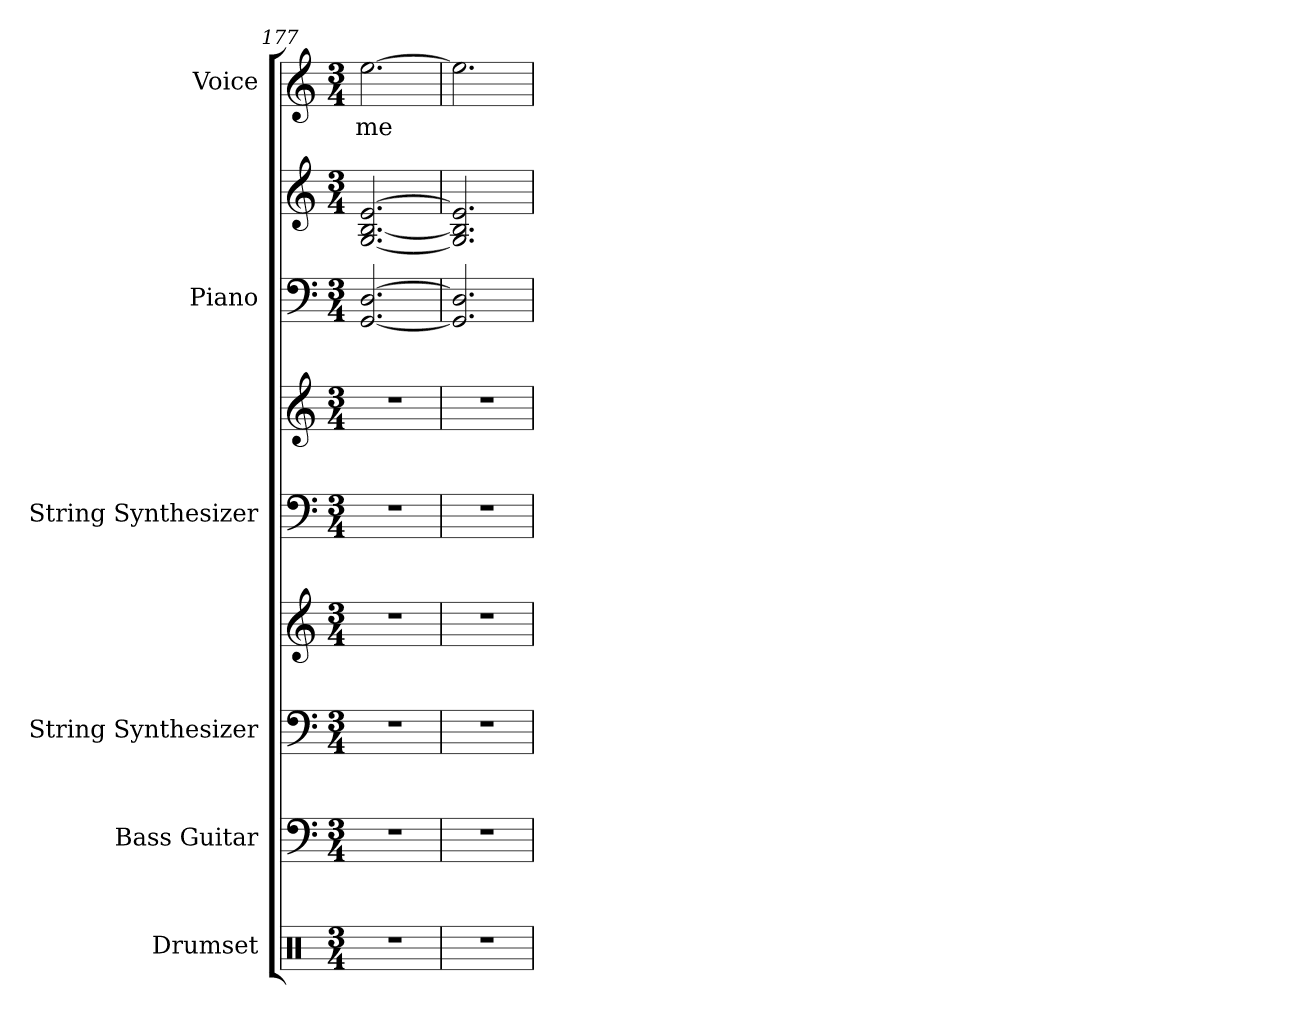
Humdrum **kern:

**kern	**kern	**kern	**kern	**kern	**kern	**kern	**kern	**kern	**text
*part6	*part5	*part4	*part4	*part3	*part3	*part2	*part2	*part1	*part1
*staff9	*staff8	*staff7	*staff6	*staff5	*staff4	*staff3	*staff2	*staff1	*staff1
*I"Drumset	*I"Bass Guitar	*I"String Synthesizer	*	*I"String Synthesizer	*	*I"Piano	*	*I"Voice	*
*I'D. Set	*I'B. Guit.	*I'Synth.	*	*I'Synth.	*	*I'Pno.	*	*I'Vo.	*
*clefX	*clefF4	*clefF4	*clefG2	*clefF4	*clefG2	*clefF4	*clefG2	*clefG2	*
*	*ITrd7c12	*	*	*	*	*	*	*	*
*k[]	*k[]	*k[]	*k[]	*k[]	*k[]	*k[]	*k[]	*k[]	*
*M3/4	*M3/4	*M3/4	*M3/4	*M3/4	*M3/4	*M3/4	*M3/4	*M3/4	*
=177	=177	=177	=177	=177	=177	=177	=177	=177	=177
!	!	!	!	!	!	!	!	!	!LO:LY:b
2.r	2.r	2.r	2.r	2.r	2.r	[2.GG/ [2.D/	[2.G/ [2.B/ [2.e/	[2.ee\	me
=178	=178	=178	=178	=178	=178	=178	=178	=178	=178
2.r	2.r	2.r	2.r	2.r	2.r	2.GG/] 2.D/]	2.G/] 2.B/] 2.e/]	2.ee\]	.
=	=	=	=	=	=	=	=	=	=
*-	*-	*-	*-	*-	*-	*-	*-	*-	*-
